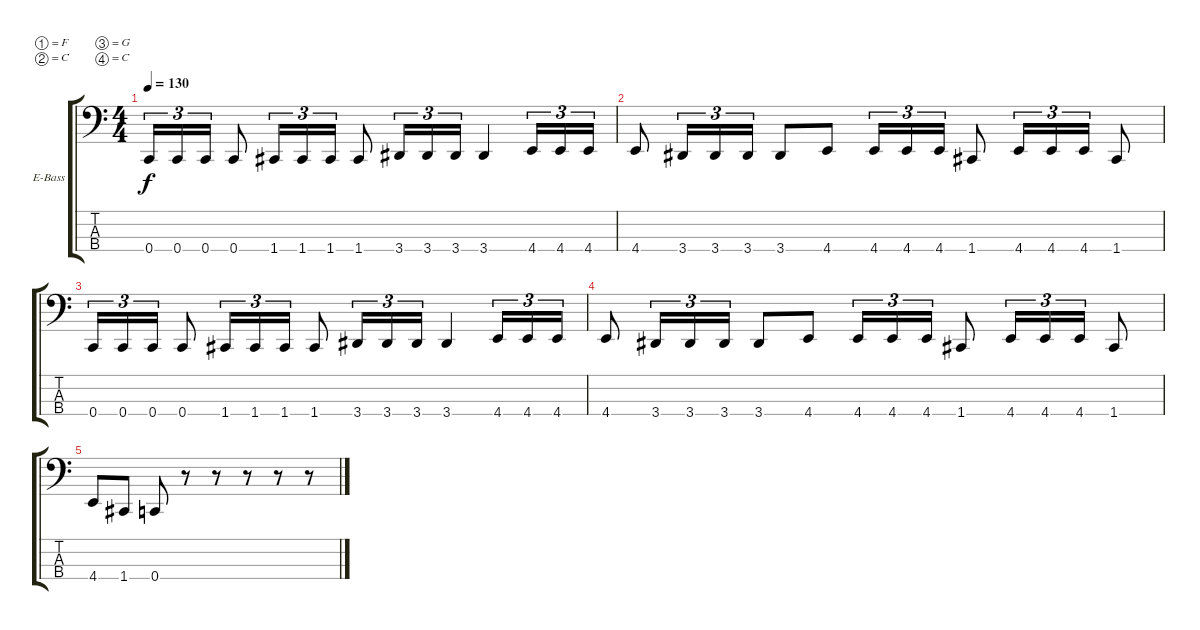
\bracketExtendMode groupsimilarinstruments
\firstSystemTrackNameOrientation horizontal
\otherSystemsTrackNameOrientation horizontal
\track ("Electric Bass" "E-Bass") {instrument electricbassfinger}
\staff {score tabs}
\tuning (F2 C2 G1 C1)
\ts (4 4)
\tempo 130
\clef f4
\scale
0.333333
\ks c
0.4.16{tu (3 2) dy f} 0.4.16{tu (3 2)} 0.4.16{tu (3 2)} 0.4.8 1.4.16{tu (3 2)} 1.4.16{tu (3 2)} 1.4.16{tu (3 2)} 1.4.8 3.4.16{tu (3 2)} 3.4.16{tu (3 2)} 3.4.16{tu (3 2)} 3.4.4 4.4.16{tu (3 2)} 4.4.16{tu (3 2)} 4.4.16{tu (3 2)} |
\scale
0.333333 4.4.8 3.4.16{tu (3 2)} 3.4.16{tu (3 2)} 3.4.16{tu (3 2)} 3.4.8 4.4.8 4.4.16{tu (3 2)} 4.4.16{tu (3 2)} 4.4.16{tu (3 2)} 1.4.8 4.4.16{tu (3 2)} 4.4.16{tu (3 2)} 4.4.16{tu (3 2)} 1.4.8 |
\scale
0.333333 0.4.16{tu (3 2)} 0.4.16{tu (3 2)} 0.4.16{tu (3 2)} 0.4.8 1.4.16{tu (3 2)} 1.4.16{tu (3 2)} 1.4.16{tu (3 2)} 1.4.8 3.4.16{tu (3 2)} 3.4.16{tu (3 2)} 3.4.16{tu (3 2)} 3.4.4 4.4.16{tu (3 2)} 4.4.16{tu (3 2)} 4.4.16{tu (3 2)} |
4.4.8 3.4.16{tu (3 2)} 3.4.16{tu (3 2)} 3.4.16{tu (3 2)} 3.4.8 4.4.8 4.4.16{tu (3 2)} 4.4.16{tu (3 2)} 4.4.16{tu (3 2)} 1.4.8 4.4.16{tu (3 2)} 4.4.16{tu (3 2)} 4.4.16{tu (3 2)} 1.4.8 |
4.4.8 1.4.8 0.4.8 r.8 r.8 r.8 r.8 r.8
